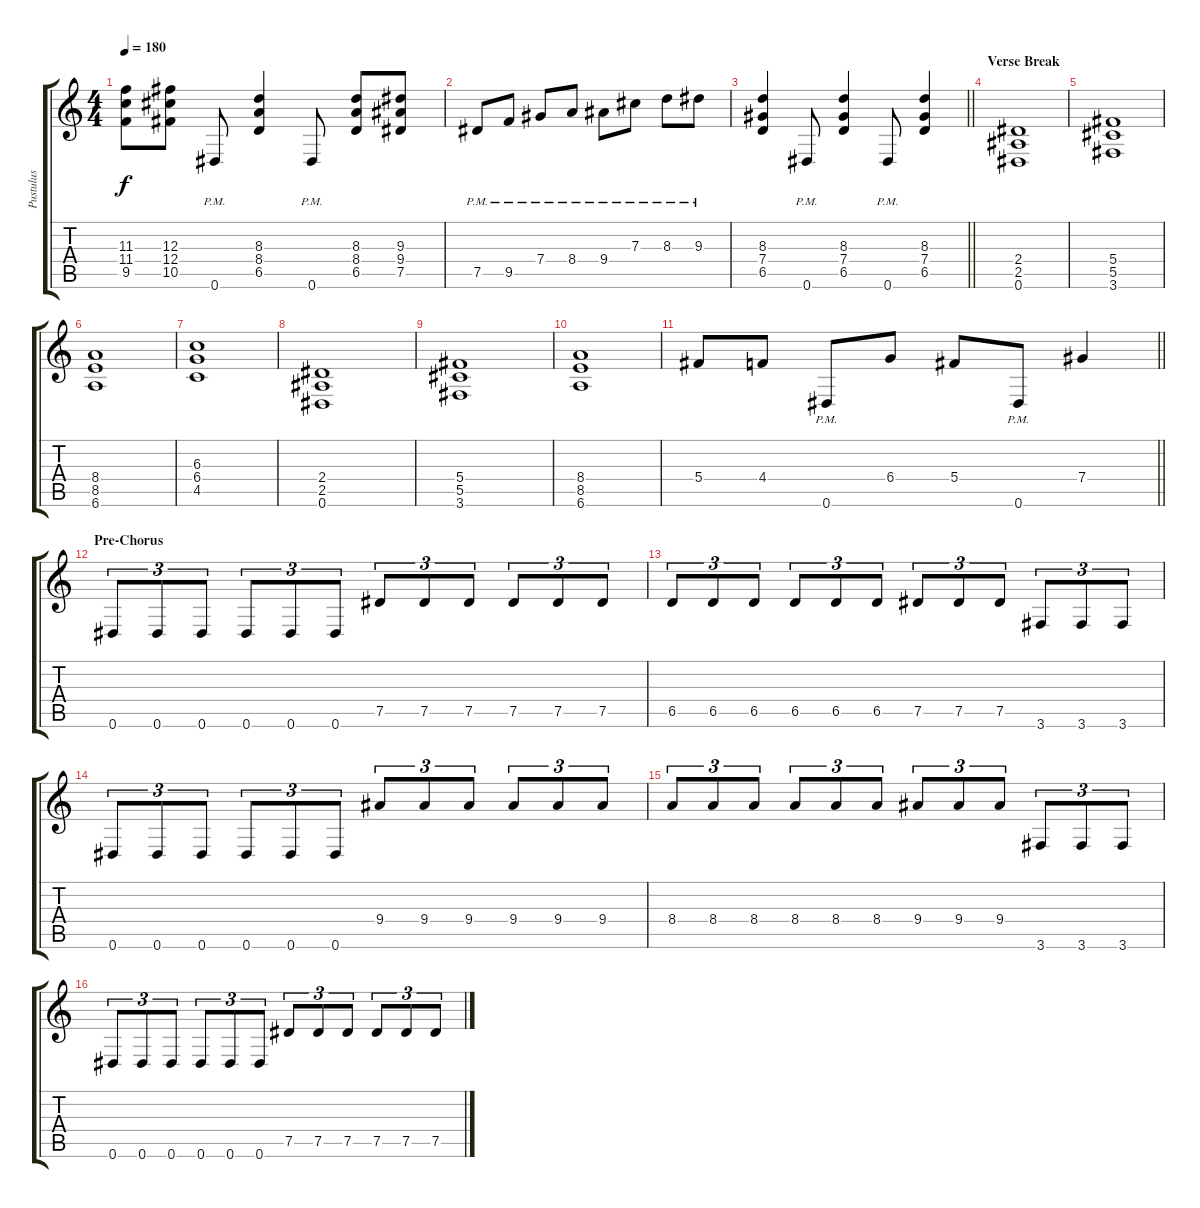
\track ("Pustulus" "Pustulus") {instrument overdrivenguitar}
\staff {score tabs}
\tuning (Eb4 Bb3 Gb3 Db3 Ab2 Eb2) {hide}
\ts (4 4)
\tempo 180
\clef g2
\ks c
(11.3 11.4 9.5).8{dy f} (12.3 12.4 10.5).8 0.6{pm}.8 (8.3 8.4 6.5).4 0.6{pm}.8 (8.3 8.4 6.5).8 (9.3 9.4 7.5).8 |
7.5{pm}.8 9.5{pm}.8 7.4{pm}.8 8.4{pm}.8 9.4{pm}.8 7.3{pm}.8 8.3{pm}.8 9.3{pm}.8 |
\barLineRight lightlight
(8.3 7.4 6.5).4 0.6{pm}.8 (8.3 7.4 6.5).4 0.6{pm}.8 (8.3 7.4 6.5).4 |
\section ("" "Verse Break")
(2.4 2.5 0.6).1 |
(5.4 5.5 3.6).1 |
(8.4 8.5 6.6).1 |
(6.3 6.4 4.5).1 |
(2.4 2.5 0.6).1 |
(5.4 5.5 3.6).1 |
(8.4 8.5 6.6).1 |
\barLineRight lightlight
5.4.8 4.4.8 0.6{pm}.8 6.4.8 5.4.8 0.6{pm}.8 7.4.4 |
\section ("" "Pre-Chorus")
0.6.8{tu (3 2)} 0.6.8{tu (3 2)} 0.6.8{tu (3 2)} 0.6.8{tu (3 2)} 0.6.8{tu (3 2)} 0.6.8{tu (3 2)} 7.5.8{tu (3 2)} 7.5.8{tu (3 2)} 7.5.8{tu (3 2)} 7.5.8{tu (3 2)} 7.5.8{tu (3 2)} 7.5.8{tu (3 2)} |
6.5.8{tu (3 2)} 6.5.8{tu (3 2)} 6.5.8{tu (3 2)} 6.5.8{tu (3 2)} 6.5.8{tu (3 2)} 6.5.8{tu (3 2)} 7.5.8{tu (3 2)} 7.5.8{tu (3 2)} 7.5.8{tu (3 2)} 3.6.8{tu (3 2)} 3.6.8{tu (3 2)} 3.6.8{tu (3 2)} |
0.6.8{tu (3 2)} 0.6.8{tu (3 2)} 0.6.8{tu (3 2)} 0.6.8{tu (3 2)} 0.6.8{tu (3 2)} 0.6.8{tu (3 2)} 9.4.8{tu (3 2)} 9.4.8{tu (3 2)} 9.4.8{tu (3 2)} 9.4.8{tu (3 2)} 9.4.8{tu (3 2)} 9.4.8{tu (3 2)} |
8.4.8{tu (3 2)} 8.4.8{tu (3 2)} 8.4.8{tu (3 2)} 8.4.8{tu (3 2)} 8.4.8{tu (3 2)} 8.4.8{tu (3 2)} 9.4.8{tu (3 2)} 9.4.8{tu (3 2)} 9.4.8{tu (3 2)} 3.6.8{tu (3 2)} 3.6.8{tu (3 2)} 3.6.8{tu (3 2)} |
0.6.8{tu (3 2)} 0.6.8{tu (3 2)} 0.6.8{tu (3 2)} 0.6.8{tu (3 2)} 0.6.8{tu (3 2)} 0.6.8{tu (3 2)} 7.5.8{tu (3 2)} 7.5.8{tu (3 2)} 7.5.8{tu (3 2)} 7.5.8{tu (3 2)} 7.5.8{tu (3 2)} 7.5.8{tu (3 2)}
